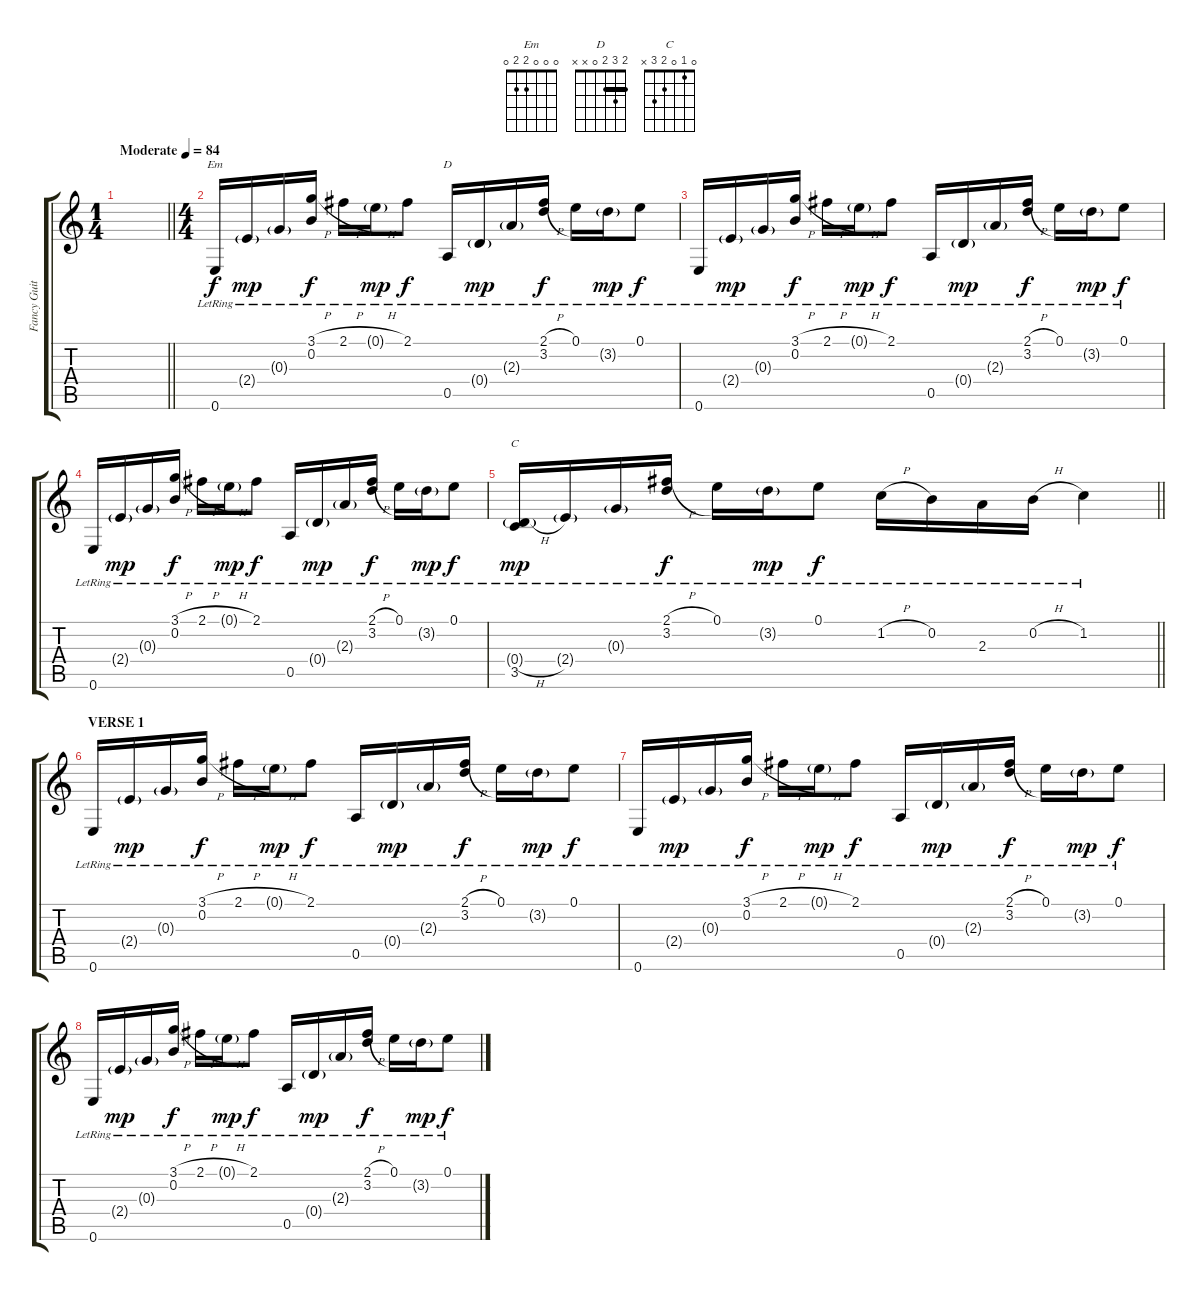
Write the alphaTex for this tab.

\track ("Fancy Guitar" "Fancy Guit") {instrument acousticguitarsteel}
\staff {score tabs}
\tuning (E4 B3 G3 D3 A2 E2) {hide}
\chord ("Em" 0 0 0 2 2 0)
\chord ("D" 2 3 2 0 x x) {barre 2}
\chord ("C" 0 1 0 2 3 x)
\ts (1 4)
\tempo (84 "Moderate")
\clef g2
\barLineRight lightlight
\ks c
|
\ts (4 4)
0.6{lr}.16{ch "Em"} 2.4{g lr}.16{dy mp} 0.3{g lr}.16 (3.1{h lr} 0.2{lr}).16{dy f} 2.1{h lr}.16 0.1{h g lr}.16{dy mp} 2.1{lr}.8{dy f} 0.5{lr}.16{ch "D"} 0.4{g lr}.16{dy mp} 2.3{g lr}.16 (2.1{h lr} 3.2{lr}).16{dy f} 0.1{lr}.16 3.2{g lr}.16{dy mp} 0.1{lr}.8{dy f} |
0.6{lr}.16 2.4{g lr}.16{dy mp} 0.3{g lr}.16 (3.1{h lr} 0.2{lr}).16{dy f} 2.1{h lr}.16 0.1{h g lr}.16{dy mp} 2.1{lr}.8{dy f} 0.5{lr}.16 0.4{g lr}.16{dy mp} 2.3{g lr}.16 (2.1{h lr} 3.2{lr}).16{dy f} 0.1{lr}.16 3.2{g lr}.16{dy mp} 0.1{lr}.8{dy f} |
0.6{lr}.16 2.4{g lr}.16{dy mp} 0.3{g lr}.16 (3.1{h lr} 0.2{lr}).16{dy f} 2.1{h lr}.16 0.1{h g lr}.16{dy mp} 2.1{lr}.8{dy f} 0.5{lr}.16 0.4{g lr}.16{dy mp} 2.3{g lr}.16 (2.1{h lr} 3.2{lr}).16{dy f} 0.1{lr}.16 3.2{g lr}.16{dy mp} 0.1{lr}.8{dy f} |
\barLineRight lightlight
(0.4{h g lr} 3.5{lr}).16{ch "C" dy mp} 2.4{g lr}.16 0.3{g lr}.16 (2.1{h lr} 3.2{lr}).16{dy f} 0.1{lr}.16 3.2{g lr}.16{dy mp} 0.1{lr}.8{dy f} 1.2{h lr}.16 0.2{lr}.16 2.3{lr}.16 0.2{h lr}.16 1.2{lr}.4 |
\section ("" "VERSE 1")
0.6{lr}.16 2.4{g lr}.16{dy mp} 0.3{g lr}.16 (3.1{h lr} 0.2{lr}).16{dy f} 2.1{h lr}.16 0.1{h g lr}.16{dy mp} 2.1{lr}.8{dy f} 0.5{lr}.16 0.4{g lr}.16{dy mp} 2.3{g lr}.16 (2.1{h lr} 3.2{lr}).16{dy f} 0.1{lr}.16 3.2{g lr}.16{dy mp} 0.1{lr}.8{dy f} |
0.6{lr}.16 2.4{g lr}.16{dy mp} 0.3{g lr}.16 (3.1{h lr} 0.2{lr}).16{dy f} 2.1{h lr}.16 0.1{h g lr}.16{dy mp} 2.1{lr}.8{dy f} 0.5{lr}.16 0.4{g lr}.16{dy mp} 2.3{g lr}.16 (2.1{h lr} 3.2{lr}).16{dy f} 0.1{lr}.16 3.2{g lr}.16{dy mp} 0.1{lr}.8{dy f} |
0.6{lr}.16 2.4{g lr}.16{dy mp} 0.3{g lr}.16 (3.1{h lr} 0.2{lr}).16{dy f} 2.1{h lr}.16 0.1{h g lr}.16{dy mp} 2.1{lr}.8{dy f} 0.5{lr}.16 0.4{g lr}.16{dy mp} 2.3{g lr}.16 (2.1{h lr} 3.2{lr}).16{dy f} 0.1{lr}.16 3.2{g lr}.16{dy mp} 0.1{lr}.8{dy f}
